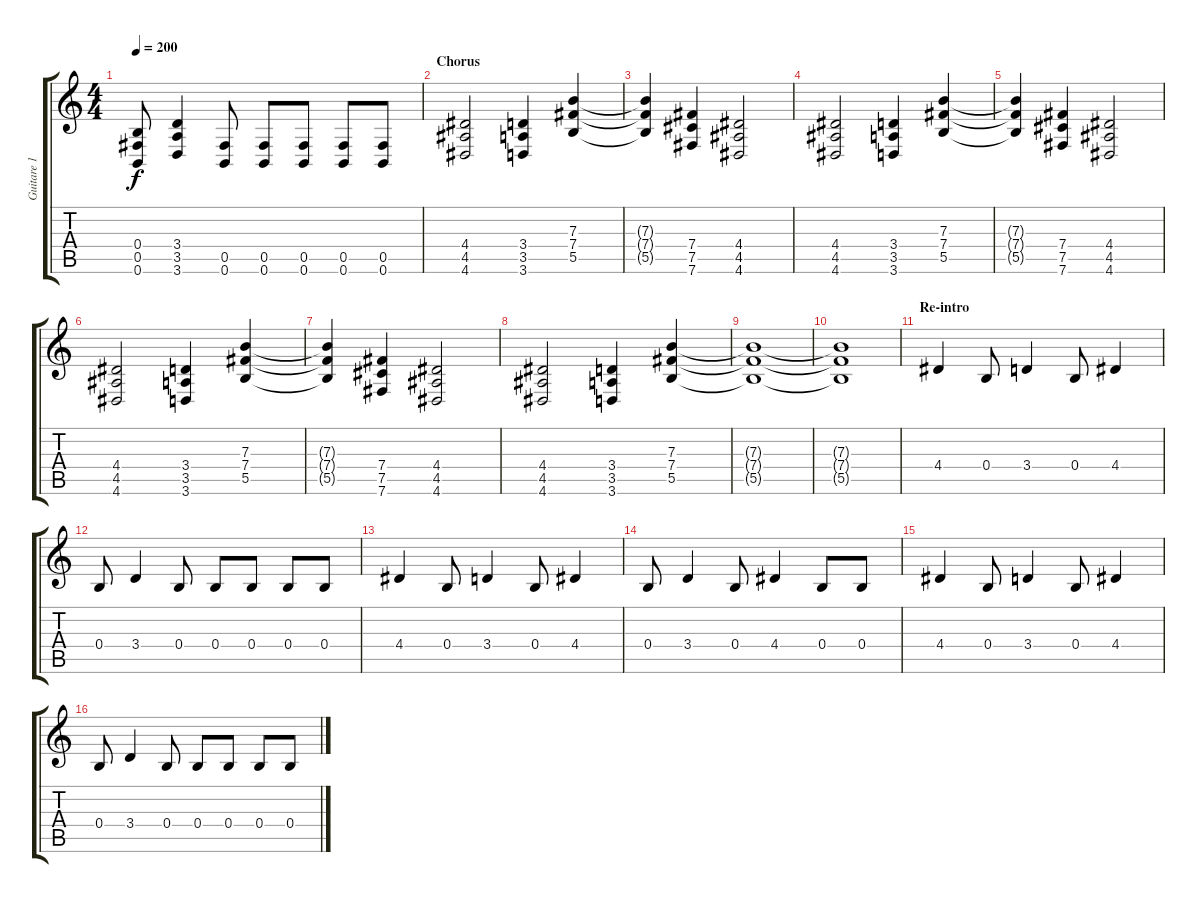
\track ("Guitare 1" "Guitare 1") {instrument distortionguitar}
\staff {score tabs}
\tuning (Db4 Ab3 E3 B2 Gb2 B1) {hide}
\ts (4 4)
\tempo 200
\clef g2
\ks c
(0.4 0.5 0.6).8{dy f} (3.4 3.5 3.6).4 (0.5 0.6).8 (0.5 0.6).8 (0.5 0.6).8 (0.5 0.6).8 (0.5 0.6).8 |
\section ("" "Chorus")
(4.4 4.5 4.6).2 (3.4 3.5 3.6).4 (7.3 7.4 5.5).4 |
(7.3{t} 7.4{t} 5.5{t}).4 (7.4 7.5 7.6).4 (4.4 4.5 4.6).2 |
(4.4 4.5 4.6).2 (3.4 3.5 3.6).4 (7.3 7.4 5.5).4 |
(7.3{t} 7.4{t} 5.5{t}).4 (7.4 7.5 7.6).4 (4.4 4.5 4.6).2 |
(4.4 4.5 4.6).2 (3.4 3.5 3.6).4 (7.3 7.4 5.5).4 |
(7.3{t} 7.4{t} 5.5{t}).4 (7.4 7.5 7.6).4 (4.4 4.5 4.6).2 |
(4.4 4.5 4.6).2 (3.4 3.5 3.6).4 (7.3 7.4 5.5).4 |
(7.3{t} 7.4{t} 5.5{t}).1 |
(7.3{t} 7.4{t} 5.5{t}).1 |
\section ("" "Re-intro")
4.4.4 0.4.8 3.4.4 0.4.8 4.4.4 |
0.4.8 3.4.4 0.4.8 0.4.8 0.4.8 0.4.8 0.4.8 |
4.4.4 0.4.8 3.4.4 0.4.8 4.4.4 |
0.4.8 3.4.4 0.4.8 4.4.4 0.4.8 0.4.8 |
4.4.4 0.4.8 3.4.4 0.4.8 4.4.4 |
0.4.8 3.4.4 0.4.8 0.4.8 0.4.8 0.4.8 0.4.8
